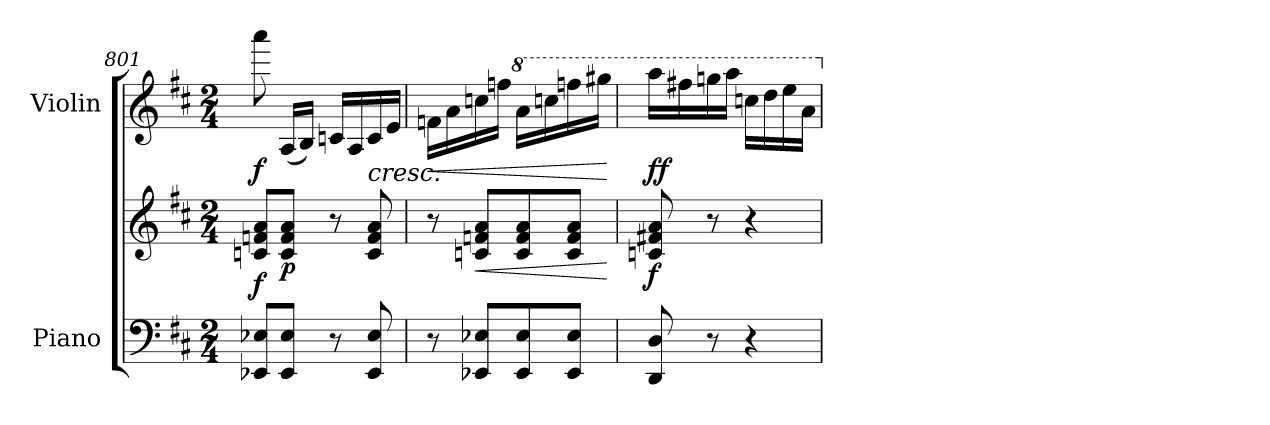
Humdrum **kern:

**kern	**kern	**dynam	**kern	**dynam
*part2	*part2	*part2	*part1	*part1
*staff3	*staff2	*staff2/3	*staff1	*staff1
*I"Piano	*	*	*I"Violin	*
*I'Pno.	*	*	*I'Vln.	*
*clefF4	*clefG2	*	*clefG2	*
*k[f#c#]	*k[f#c#]	*	*k[f#c#]	*
*M2/4	*M2/4	*	*M2/4	*
=801	=801	=801	=801	=801
!	!	!LO:DY:b	!	!LO:DY:b
8EE-X/ 8E-X/L	8cn/ 8fn/ 8a/L	f	8aaa\	f
!	!	!LO:DY:b	!	!LO:DY:b
!	!	!	!	!LO:DY:n=1:b
8EE-/ 8E-/J	8c/ 8f/ 8a/J	p	(16A/LL	p mf
.	.	.	16B/JJ)	.
8r	8r	.	16cn/LL	.
.	.	.	16A/	.
!	!LO:TX:a:i:t=cresc.	!	!	!
8EE-/ 8E-/	8c/ 8f/ 8a/	.	16c/	.
.	.	.	16e/JJ	.
!!LO:PB:g=z
=802	=802	=802	=802	=802
!	!	!	!	!LO:HP:b
8r	8r	.	16fn\LL	<
.	.	.	16a\	.
!	!	!LO:HP:b	!	!
8EE-X/ 8E-X/L	8cn/ 8fn/ 8a/L	<	16ccn\	.
.	.	.	16ffn\JJ	.
*	*	*	*8va	*
8EE-/ 8E-/	8c/ 8f/ 8a/	.	16aa\LL	.
.	.	.	16cccn\	.
8EE-/ 8E-/J	8c/ 8f/ 8a/J	.	16fffn\	.
.	.	.	16ggg#X\JJ	.
.	.	[	.	[
=803	=803	=803	=803	=803
*	*	*	*MM50	*
!	!	!LO:DY:b	!	!LO:DY:b
8DD/ 8D/	8cn/ 8f#X/ 8a/	f	16aaa\LL	ff
*	*	*	*MM140	*
.	.	.	16fff#X\	.
8r	8r	.	16gggn\	.
.	.	.	16aaa\JJ	.
4r	4r	.	16cccn\LL	.
.	.	.	16ddd\	.
.	.	.	16eee\	.
.	.	.	16aa\JJ	.
*	*	*	*X8va	*
=	=	=	=	=
*-	*-	*-	*-	*-
